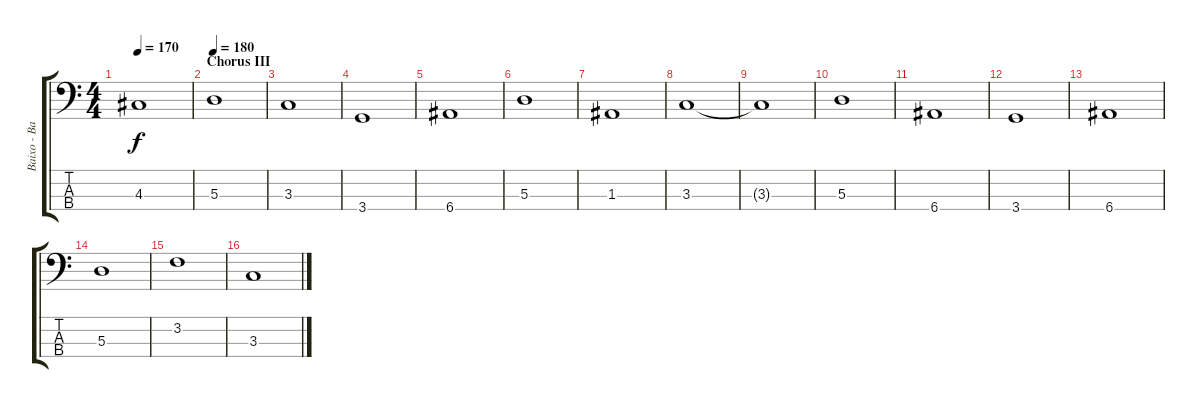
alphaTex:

\track ("Baixo - Bass" "Baixo - Ba") {instrument electricbassfinger}
\staff {score tabs}
\tuning (G2 D2 A1 E1) {hide}
\ts (4 4)
\tempo 170
\clef f4
\ks c
4.3.1{dy f} |
\section ("" "Chorus III")
\tempo 180
5.3.1 |
3.3.1 |
3.4.1 |
6.4.1 |
5.3.1 |
1.3.1 |
3.3.1 |
3.3{t}.1 |
5.3.1 |
6.4.1 |
3.4.1 |
6.4.1 |
5.3.1 |
3.2.1 |
3.3.1
